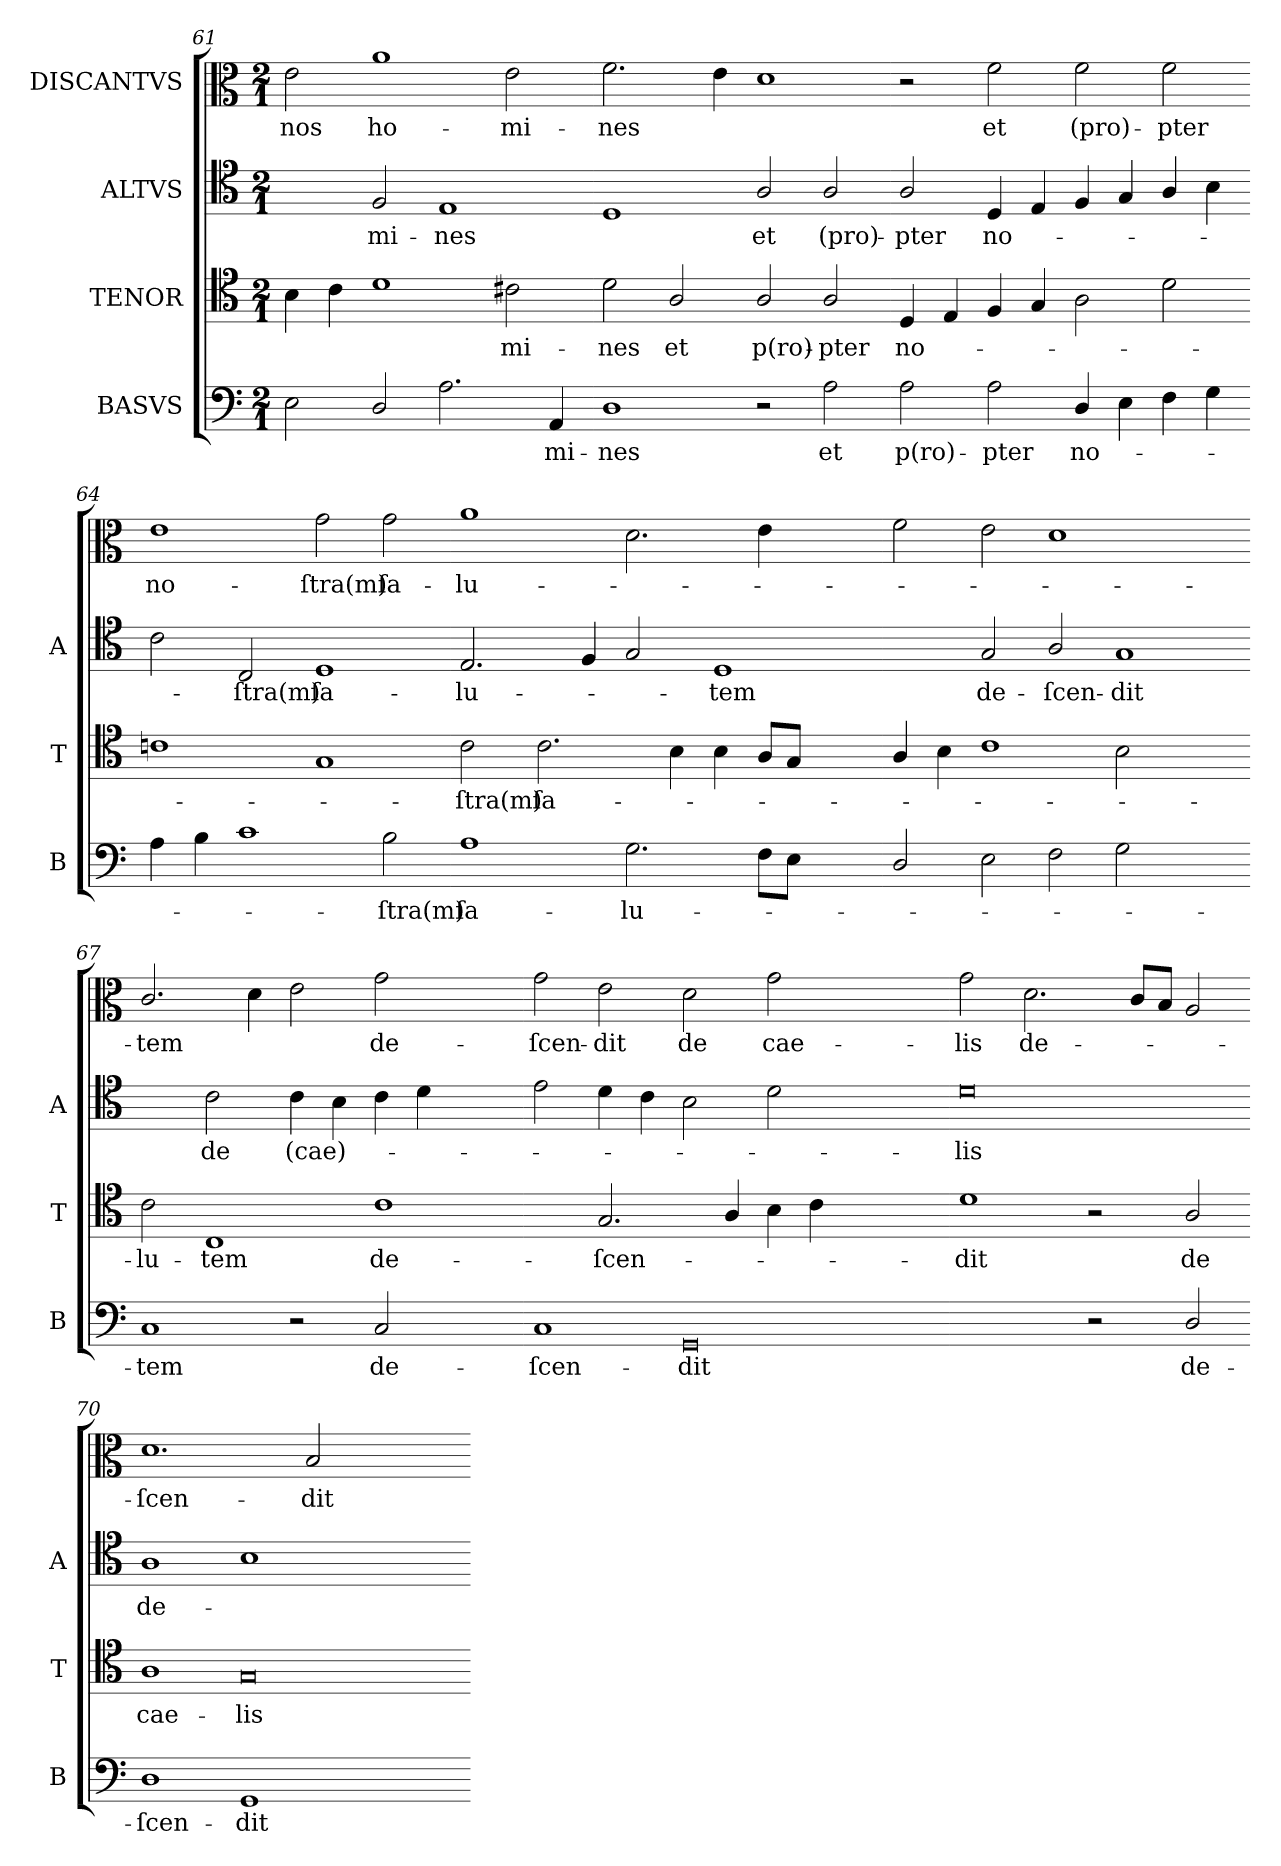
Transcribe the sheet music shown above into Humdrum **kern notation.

**kern	**text	**kern	**text	**kern	**text	**kern	**text
*part4	*part4	*part3	*part3	*part2	*part2	*part1	*part1
*staff4	*staff4	*staff3	*staff3	*staff2	*staff2	*staff1	*staff1
*I"BASVS	*	*I"TENOR	*	*I"ALTVS	*	*I"DISCANTVS	*
*I'B	*	*I'T	*	*I'A	*	*	*
*clefF4	*	*clefC4	*	*clefC4	*	*clefC3	*
*k[]	*	*k[]	*	*k[]	*	*k[]	*
*M2/1	*	*M2/1	*	*M2/1	*	*M2/1	*
=61	=61	=61	=61	=61	=61	=61	=61
2E\	.	4B\	.	2ryy	.	2e\	nos
.	.	4c\	.	.	.	.	.
2D/	.	1d\	.	2F/	-mi-	1a\	ho-
2.A\	.	.	.	1E/	-nes	.	.
.	.	2c#X\	mi-	.	.	2e\	-mi-
4AA/	-mi-	.	.	.	.	.	.
=62-	=62-	=62-	=62-	=62-	=62-	=62-	=62-
1D\	-nes	2d\	-nes	1D/	.	2.f\	-nes
.	.	2A/	et	.	.	.	.
.	.	.	.	.	.	4e\	.
2r	.	2A/	p(ro)-	2A/	et	1d\	.
2A\	et	2A/	-pter	2A/	(pro)-	.	.
=63-	=63-	=63-	=63-	=63-	=63-	=63-	=63-
2A\	p(ro)-	4D/	no-	2A/	-pter	2r	.
.	.	4E/	.	.	.	.	.
2A\	-pter	4F/	.	4D/	no-	2f\	et
.	.	4G/	.	4E/	.	.	.
4D/	no-	2A\	.	4F/	.	2f\	(pro)-
4E\	.	.	.	4G/	.	.	.
4F\	.	2d\	.	4A/	.	2f\	-pter
4G\	.	.	.	4B\	.	.	.
=64-	=64-	=64-	=64-	=64-	=64-	=64-	=64-
4A\	.	1cn\	.	2c\	.	1e\	no-
4B\	.	.	.	.	.	.	.
1c\	.	.	.	2C/	-ſtra(m)	.	.
.	.	1G/	.	1D/	ſa-	2g\	-ſtra(m)
2B\	-ſtra(m)	.	.	.	.	2g\	ſa-
=65-	=65-	=65-	=65-	=65-	=65-	=65-	=65-
1A\	ſa-	2c\	-ſtra(m)	2.E/	-lu-	1a\	-lu-
.	.	2.c\	ſa-	.	.	.	.
.	.	.	.	4F/	.	.	.
2.G\	-lu-	.	.	2G/	.	2.d\	.
.	.	4B\	.	.	.	.	.
.	.	4B\	.	1D/	-tem	.	.
8F\L	.	8A/L	.	.	.	4e\	.
8E\J	.	8G/J	.	.	.	.	.
2ryy	.	2ryy	.	.	.	2ryy	.
=66-	=66-	=66-	=66-	=66-	=66-	=66-	=66-
2D/	.	4A/	.	2ryy	.	2f\	.
.	.	4B\	.	.	.	.	.
2E\	.	1c\	.	2G/	de-	2e\	.
2F\	.	.	.	2A/	-ſcen-	1d\	.
2G\	.	2B\	.	1G/	-dit	.	.
2ryy	.	2ryy	.	.	.	2ryy	.
=67-	=67-	=67-	=67-	=67-	=67-	=67-	=67-
1C/	tem	2c\	lu-	2ryy	.	2.c/	-tem
.	.	1C/	-tem	2c\	de	.	.
.	.	.	.	.	.	4d\	.
2r	.	.	.	4c\	(cae)-	2e\	.
.	.	.	.	4B\	.	.	.
2C/	de-	1c\	de-	4c\	.	2g\	de-
.	.	.	.	4d\	.	.	.
2ryy	.	.	.	2ryy	.	2ryy	.
=68-	=68-	=68-	=68-	=68-	=68-	=68-	=68-
1C/	-ſcen-	2ryy	.	2e\	.	2g\	-ſcen-
.	.	2.G/	-ſcen-	4d\	.	2e\	-dit
.	.	.	.	4c\	.	.	.
0GG/	-dit	.	.	2B\	.	2d\	de
.	.	4A/	.	.	.	.	.
.	.	4B\	.	2d\	.	2g\	cae-
.	.	4c\	.	.	.	.	.
.	.	1ryy	.	1ryy	.	1ryy	.
=69-	=69-	=69-	=69-	=69-	=69-	=69-	=69-
1ryy	.	1d\	dit	0d\	lis	2g\	-lis
.	.	.	.	.	.	2.d\	de-
2r	.	2r	.	.	.	.	.
.	.	.	.	.	.	8c/L	.
.	.	.	.	.	.	8B/J	.
2D/	de-	2A/	de	.	.	2A/	.
=70-	=70-	=70-	=70-	=70-	=70-	=70-	=70-
1D\	-ſcen-	1A\	cae-	1A\	de-	1.d\	-ſcen-
1GG/	-dit	0G/	-lis	1B\	.	.	.
.	.	.	.	.	.	2B/	-dit
1ryy	.	.	.	1ryy	.	1ryy	.
=-	=-	=-	=-	=-	=-	=-	=-
*-	*-	*-	*-	*-	*-	*-	*-
